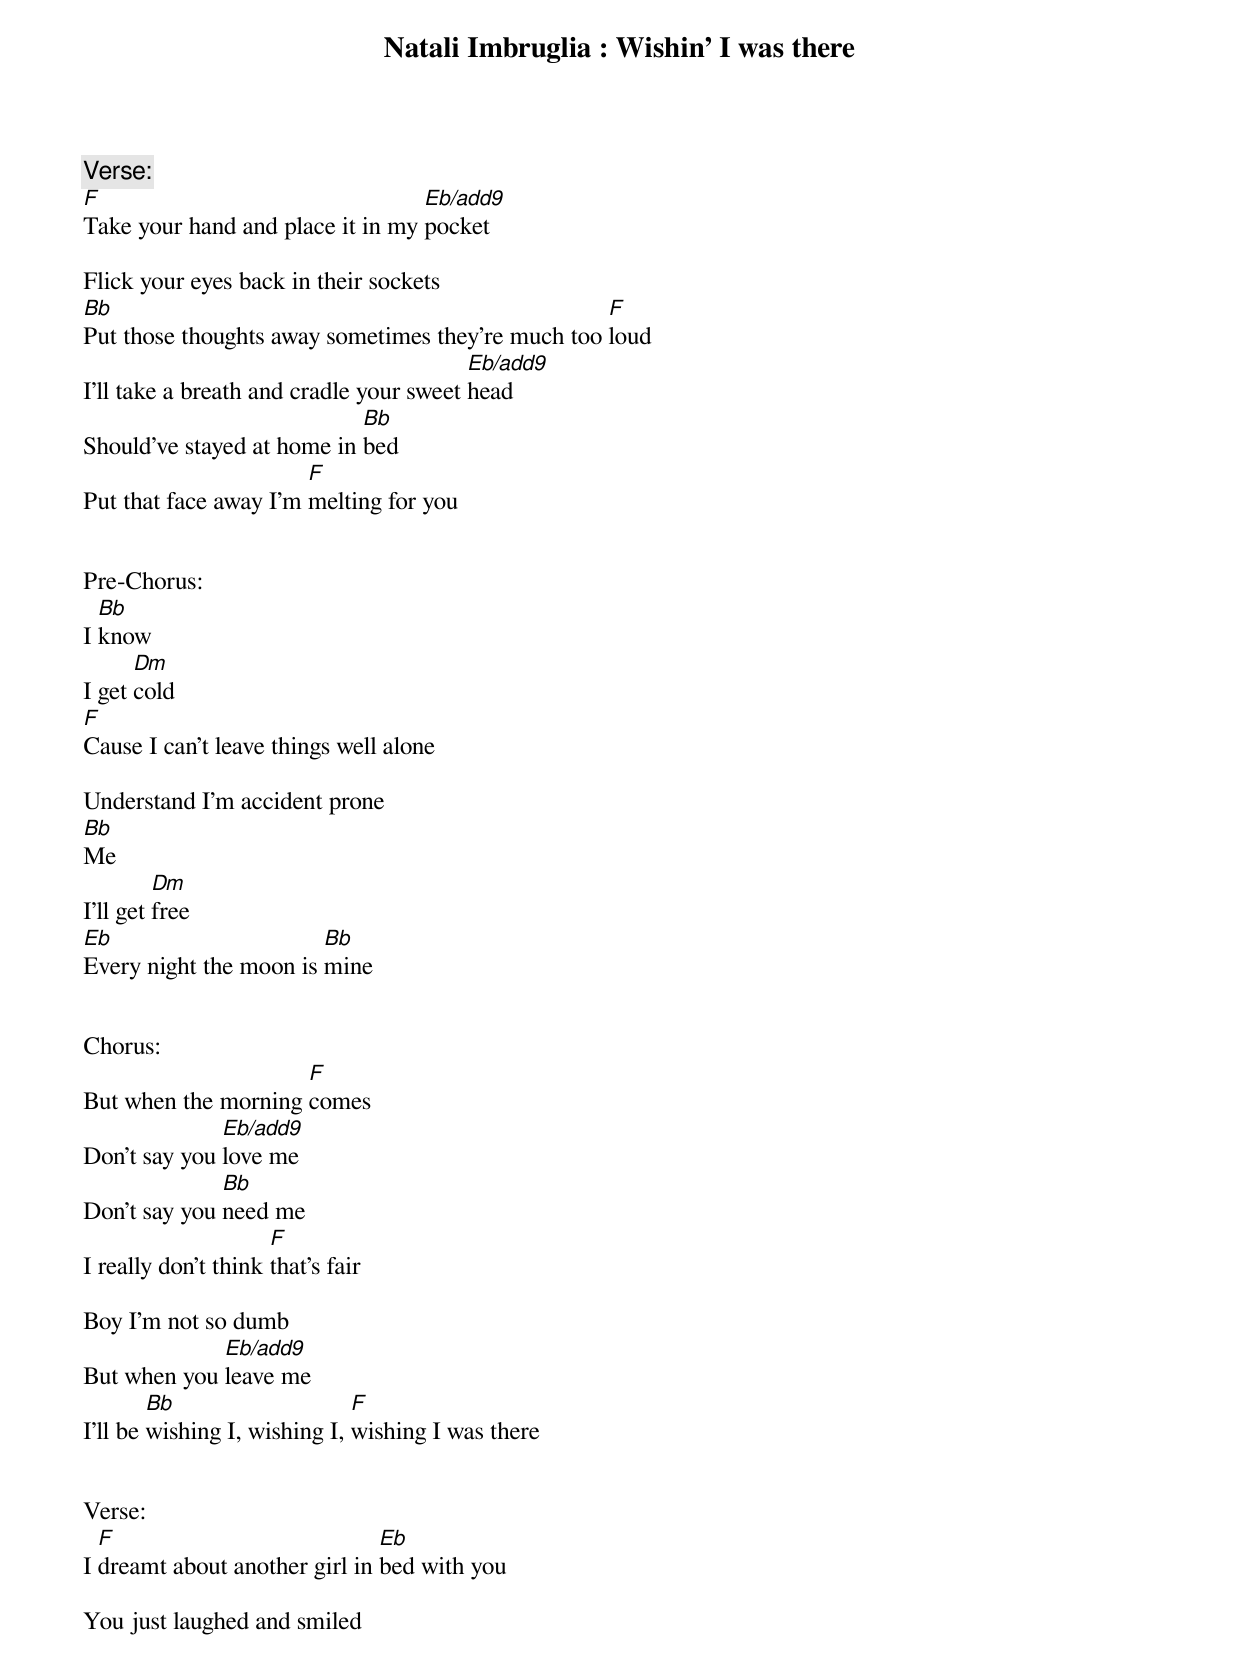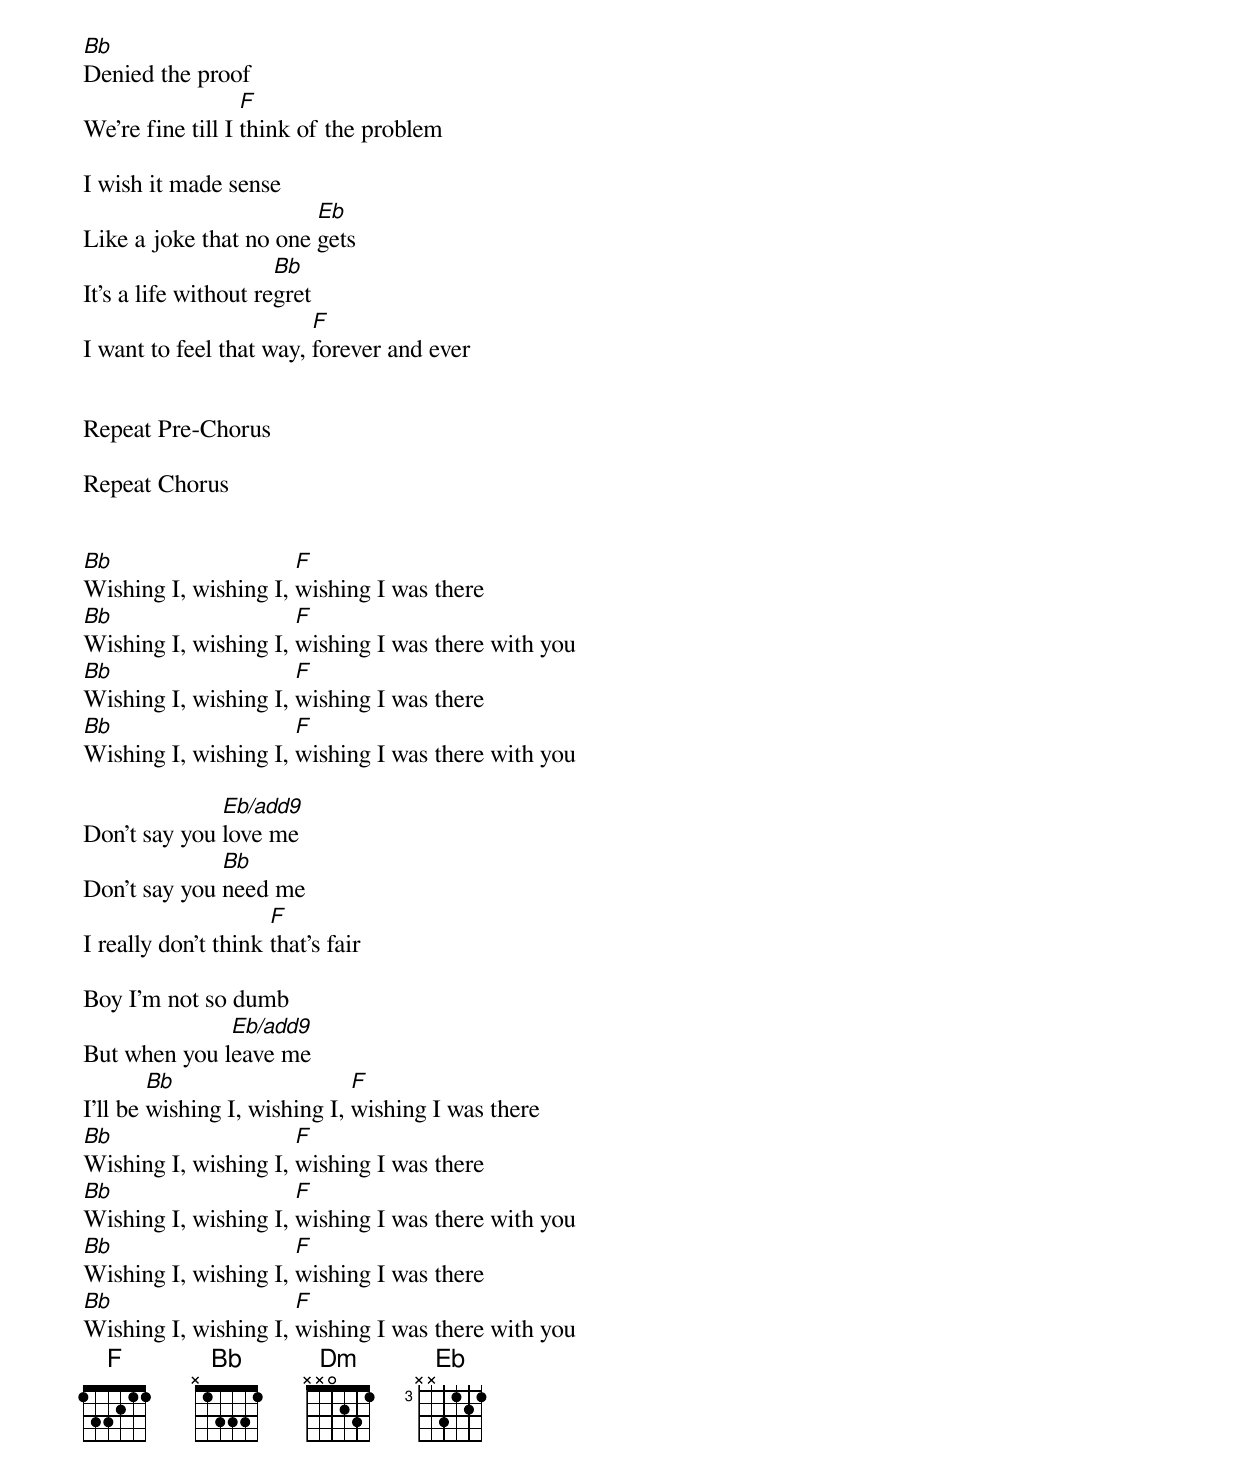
Natali Imbruglia : Wishin' I was there

Verse:
F    			          Eb/add9
Take your hand and place it in my pocket

Flick your eyes back in their sockets
Bb  					           F
Put those thoughts away sometimes they're much too loud
 			                 Eb/add9
I'll take a breath and cradle your sweet head
		            Bb
Should've stayed at home in bed
	               F
Put that face away I'm melting for you


Pre-Chorus:
  Bb
I know
      Dm
I get cold
F
Cause I can't leave things well alone

Understand I'm accident prone
Bb
Me
         Dm
I'll get free
Eb     	                Bb
Every night the moon is mine


Chorus:
  	             F
But when the morning comes
	      Eb/add9
Don't say you love me
	      Bb
Don't say you need me
                     F
I really don't think that's fair

Boy I'm not so dumb
             Eb/add9
But when you leave me
        Bb     	              F
I'll be wishing I, wishing I, wishing I was there


Verse:
  F	                       Eb
I dreamt about another girl in bed with you

You just laughed and smiled
Bb
Denied the proof
	          F
We're fine till I think of the problem

I wish it made sense
          	        Eb
Like a joke that no one gets
	              Bb
It's a life without regret
		         F
I want to feel that way, forever and ever


Repeat Pre-Chorus

Repeat Chorus


Bb                    F
Wishing I, wishing I, wishing I was there
Bb	              F
Wishing I, wishing I, wishing I was there with you
Bb	              F
Wishing I, wishing I, wishing I was there
Bb		      F
Wishing I, wishing I, wishing I was there with you

	      Eb/add9
Don't say you love me
  	      Bb
Don't say you need me
                     F
I really don't think that's fair

Boy I'm not so dumb
	      Eb/add9
But when you leave me
        Bb    	              F
I'll be wishing I, wishing I, wishing I was there
Bb                    F
Wishing I, wishing I, wishing I was there
Bb		      F
Wishing I, wishing I, wishing I was there with you
Bb		      F
Wishing I, wishing I, wishing I was there
Bb		      F
Wishing I, wishing I, wishing I was there with you
